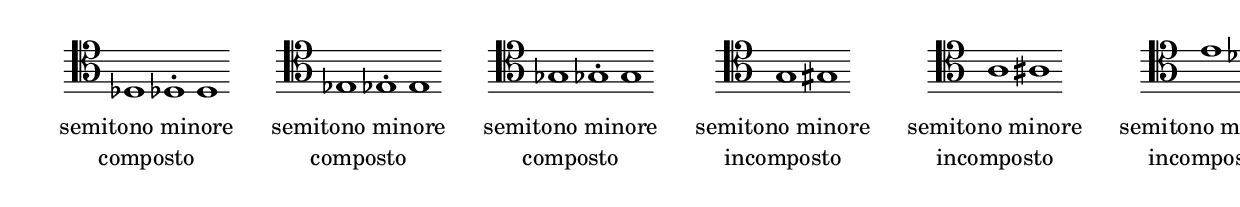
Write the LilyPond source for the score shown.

\version "2.22.2"

% Auto generated file

\header {
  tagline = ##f
}

dot = {
   \once \override Script.add-stem-support = ##f
   \once \override Script.toward-stem-shift = 0
   \once \override Script.skyline-horizontal-padding = 0
   \once \override Script.direction = 1
   \once \override Script.font-size = 1
}

\markup {
  \center-column {
    \line {
      \center-align
      \fontsize#3 { \concat { \normal-text ""} }
    }
    \line {
      \center-column {

        \line {
          \score {
            <<
              \new Staff \with { instrumentName = ""} {
                \override Staff.TimeSignature.stencil = ##f
                \override Staff.NoteHead.style = #'baroque
                \accidentalStyle Score.forget
                \cadenzaOn
                \clef "tenor" des1 
                \dot des1-. 
                d1 
                \cadenzaOff
              }
            >>
            \layout {
              \context {
                \Score
                \override SpacingSpanner.common-shortest-duration = #(ly:make-moment 1)
              }
            }
          }
        }
        \null
        \line {
          \left-align {  \normal-text "semitono minore" }
        }
        \line {
          \left-align {  \normal-text "composto" }
        }

      }
      \hspace #3 
      \center-column {

        \line {
          \score {
            <<
              \new Staff \with { instrumentName = ""} {
                \override Staff.TimeSignature.stencil = ##f
                \override Staff.NoteHead.style = #'baroque
                \accidentalStyle Score.forget
                \cadenzaOn
                \clef "tenor" es1 
                \dot es1-. 
                e1 
                \cadenzaOff
              }
            >>
            \layout {
              \context {
                \Score
                \override SpacingSpanner.common-shortest-duration = #(ly:make-moment 1)
              }
            }
          }
        }
        \null
        \line {
          \left-align {  \normal-text "semitono minore" }
        }
        \line {
          \left-align {  \normal-text "composto" }
        }

      }
      \hspace #3 
      \center-column {

        \line {
          \score {
            <<
              \new Staff \with { instrumentName = ""} {
                \override Staff.TimeSignature.stencil = ##f
                \override Staff.NoteHead.style = #'baroque
                \accidentalStyle Score.forget
                \cadenzaOn
                \clef "tenor" ges1 
                \dot ges1-. 
                g1 
                \cadenzaOff
              }
            >>
            \layout {
              \context {
                \Score
                \override SpacingSpanner.common-shortest-duration = #(ly:make-moment 1)
              }
            }
          }
        }
        \null
        \line {
          \left-align {  \normal-text "semitono minore" }
        }
        \line {
          \left-align {  \normal-text "composto" }
        }

      }
      \hspace #3 
      \center-column {

        \line {
          \score {
            <<
              \new Staff \with { instrumentName = ""} {
                \override Staff.TimeSignature.stencil = ##f
                \override Staff.NoteHead.style = #'baroque
                \accidentalStyle Score.forget
                \cadenzaOn
                \clef "tenor" g1 
                gis1 
                \cadenzaOff
              }
            >>
            \layout {
              \context {
                \Score
                \override SpacingSpanner.common-shortest-duration = #(ly:make-moment 1)
              }
            }
          }
        }
        \null
        \line {
          \left-align {  \normal-text "semitono minore" }
        }
        \line {
          \left-align {  \normal-text "incomposto" }
        }

      }
      \hspace #3 
      \center-column {

        \line {
          \score {
            <<
              \new Staff \with { instrumentName = ""} {
                \override Staff.TimeSignature.stencil = ##f
                \override Staff.NoteHead.style = #'baroque
                \accidentalStyle Score.forget
                \cadenzaOn
                \clef "tenor" a1 
                ais1 
                \cadenzaOff
              }
            >>
            \layout {
              \context {
                \Score
                \override SpacingSpanner.common-shortest-duration = #(ly:make-moment 1)
              }
            }
          }
        }
        \null
        \line {
          \left-align {  \normal-text "semitono minore" }
        }
        \line {
          \left-align {  \normal-text "incomposto" }
        }

      }
      \hspace #3 
      \center-column {

        \line {
          \score {
            <<
              \new Staff \with { instrumentName = ""} {
                \override Staff.TimeSignature.stencil = ##f
                \override Staff.NoteHead.style = #'baroque
                \accidentalStyle Score.forget
                \cadenzaOn
                \clef "tenor" e'1 
                des'1 
                \cadenzaOff
              }
            >>
            \layout {
              \context {
                \Score
                \override SpacingSpanner.common-shortest-duration = #(ly:make-moment 1)
              }
            }
          }
        }
        \null
        \line {
          \left-align {  \normal-text "semitono minore" }
        }
        \line {
          \left-align {  \normal-text "incomposto" }
        }

      }
      \hspace #3 
      \center-column {

        \line {
          \score {
            <<
              \new Staff \with { instrumentName = ""} {
                \override Staff.TimeSignature.stencil = ##f
                \override Staff.NoteHead.style = #'baroque
                \accidentalStyle Score.forget
                \cadenzaOn
                \clef "tenor" c'1 
                \dot b1-. 
                \cadenzaOff
              }
            >>
            \layout {
              \context {
                \Score
                \override SpacingSpanner.common-shortest-duration = #(ly:make-moment 1)
              }
            }
          }
        }
        \null
        \line {
          \left-align {  \normal-text "diesis maggiore" }
        }
        \line {
          \left-align {  \normal-text "per semitono minore" }
        }
        \line {
          \left-align {  \normal-text "incomposto" }
        }

      }
      \hspace #3 
      \center-column {

        \line {
          \score {
            <<
              \new Staff \with { instrumentName = ""} {
                \override Staff.TimeSignature.stencil = ##f
                \override Staff.NoteHead.style = #'baroque
                \accidentalStyle Score.forget
                \cadenzaOn
                \clef "tenor" b1 
                bes1 
                \cadenzaOff
              }
            >>
            \layout {
              \context {
                \Score
                \override SpacingSpanner.common-shortest-duration = #(ly:make-moment 1)
              }
            }
          }
        }
        \null
        \line {
          \left-align {  \normal-text "semitono minore" }
        }
        \line {
          \left-align {  \normal-text "enarmonico incomposto" }
        }

      }
      \hspace #3 

    }
  }
}